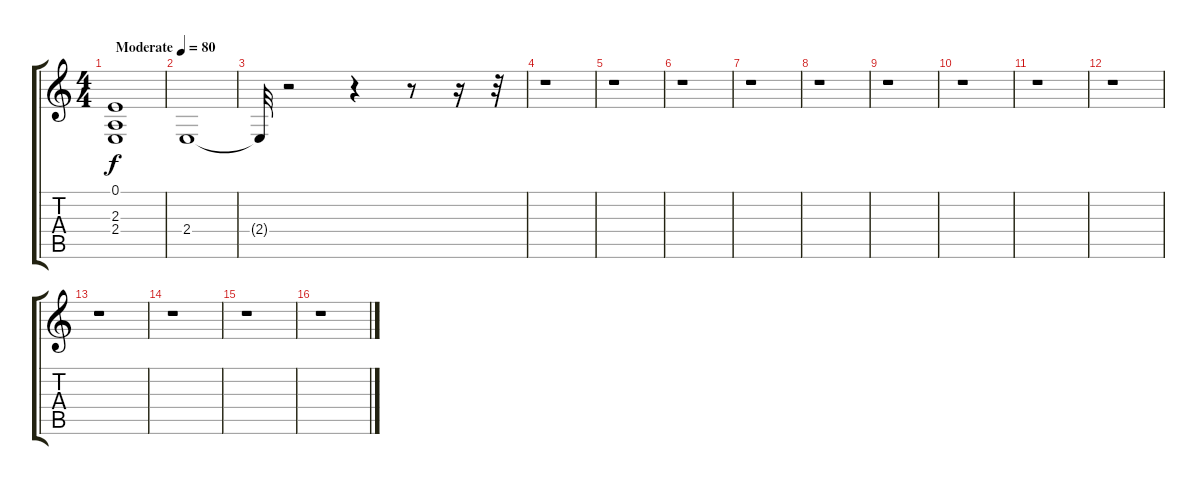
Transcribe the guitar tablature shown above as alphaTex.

\track "" {instrument pad8sweep}
\staff {score tabs}
\tuning (E4 B3 G3 D3 A2 E2) {hide}
\ts (4 4)
\tempo (80 "Moderate")
\clef g2
\ks c
(0.1 2.3 2.4).1{dy f instrument pad8sweep} |
2.4.1 |
2.4{t}.32{txt ""} r.2 r.4 r.8 r.16 r.32 |
r.1 |
r.1 |
r.1 |
r.1 |
r.1 |
r.1 |
r.1 |
r.1 |
r.1 |
r.1 |
r.1 |
r.1 |
r.1
